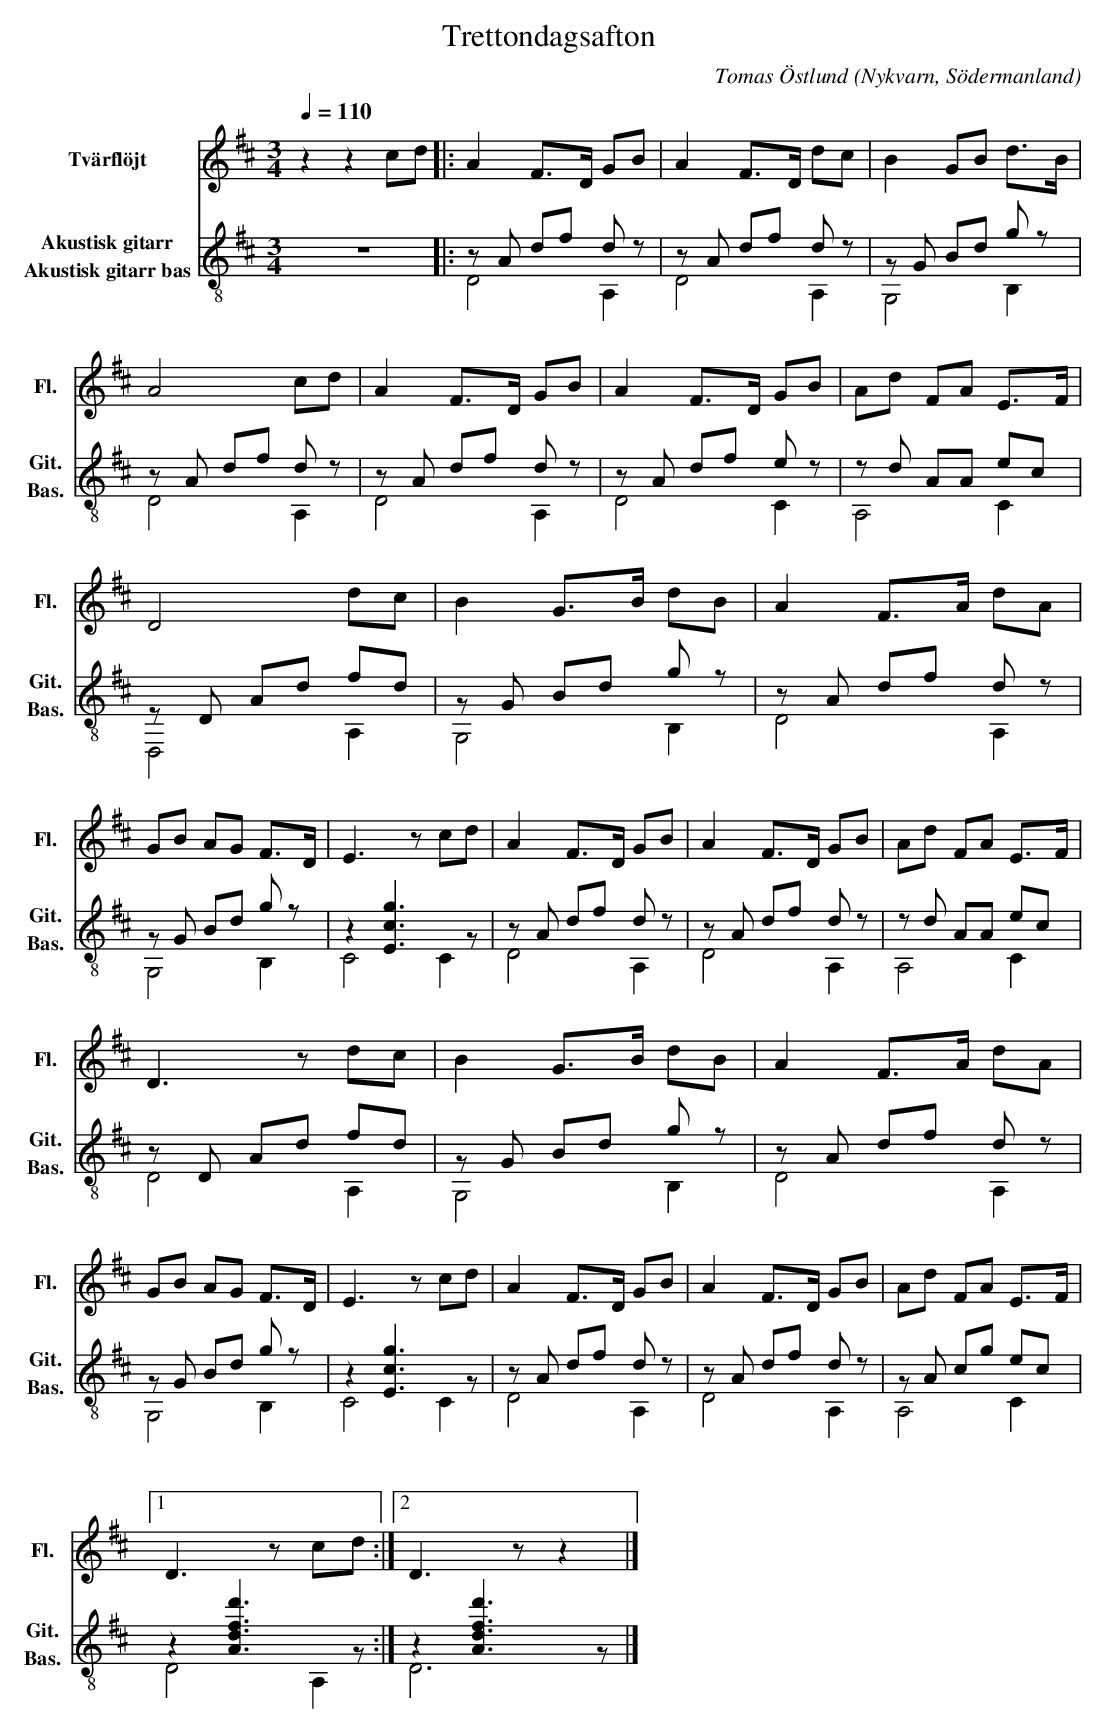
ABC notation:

X:1
T:Trettondagsafton
C:Tomas Östlund
%%score 1 ( 2 3 )
L:1/8
Q:1/4=110
M:3/4
O:Nykvarn, Södermanland
K:D
V:1 treble nm="Tvärflöjt" snm="Fl."
V:2 treble-8 nm="Akustisk gitarr" snm="Git."
V:3 treble-8 nm="Akustisk gitarr bas" snm="Bas."
V:1
z2 z2 cd |: A2 F>D GB | A2 F>D dc | B2 GB d>B | A4 cd | A2 F>D GB | A2 F>D GB | Ad FA E>F |
D4 dc | B2 G>B dB | A2 F>A dA | GB AG F>D | E3 z cd | A2 F>D GB | A2 F>D GB | Ad FA E>F |
D3 z dc | B2 G>B dB | A2 F>A dA | GB AG F>D | E3 z cd | A2 F>D GB | A2 F>D GB | Ad FA E>F |1
D3 z cd :|2 D3 z z2 |]
V:2
z6 |: z A df d z | z A df d z | z G Bd g z | z A df d z | z A df d z | z A df e z | z d AA ec |
z D Ad fd | z G Bd g z | z A df d z | z G Bd g z | z2 [Ecg]3 z | z A df d z | z A df d z |
z d AA ec | z D Ad fd | z G Bd g z | z A df d z | z G Bd g z | z2 [Ecg]3 z | z A df d z |
z A df d z | z A cg ec | z2 [Adfd']3 z :| z2 [Adfd']3 z |]
V:3
x6 |: D4 A,2 | D4 A,2 | G,4 B,2 | D4 A,2 | D4 A,2 | D4 C2 | A,4 C2 | D,4 A,2 | G,4 B,2 |
D4 A,2 | G,4 B,2 | C4 C2 | D4 A,2 | D4 A,2 | A,4 C2 | D4 A,2 | G,4 B,2 | D4 A,2 | G,4 B,2 |
C4 C2 | D4 A,2 | D4 A,2 | A,4 C2 | D4 A,2 :| D6 |]
